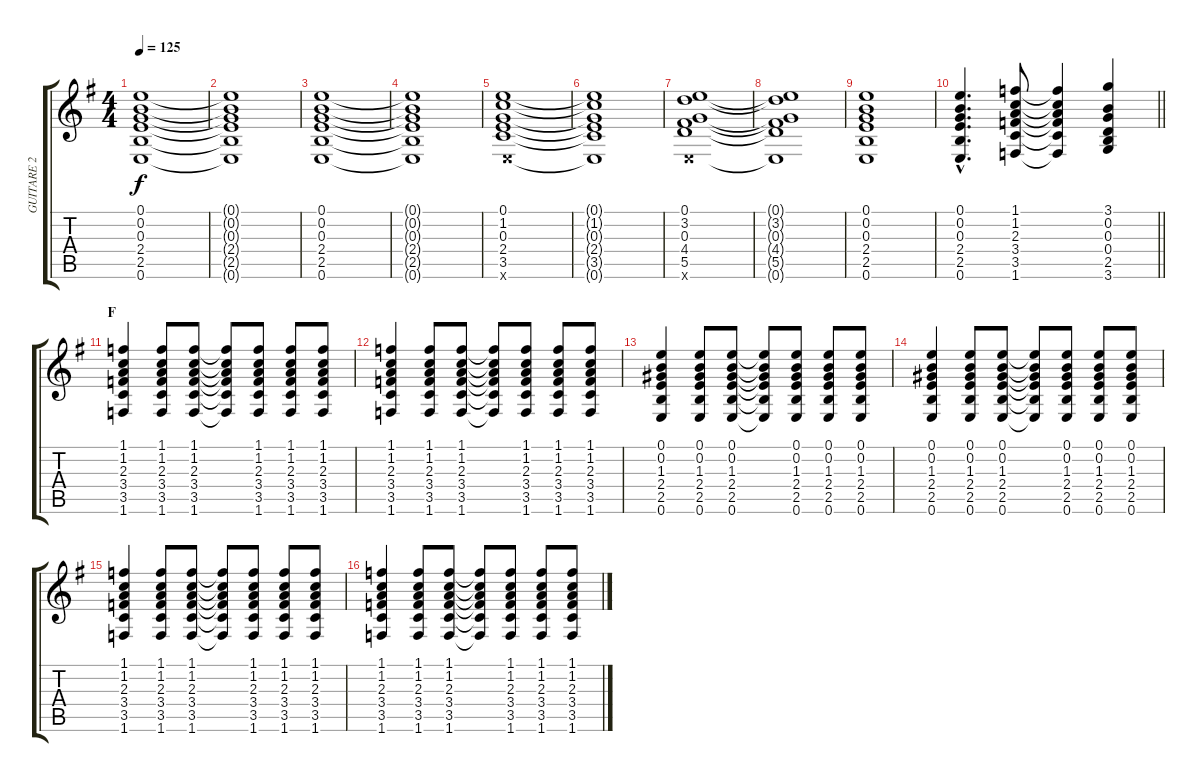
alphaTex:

\track ("GUITARE 2" "GUITARE 2") {instrument acousticguitarsteel}
\staff {score tabs}
\tuning (E4 B3 G3 D3 A2 E2) {hide}
\ts (4 4)
\tempo 125
\clef g2
\ks g
(0.1 0.2 0.3 2.4 2.5 0.6).1{dy f} |
(0.1{t} 0.2{t} 0.3{t} 2.4{t} 2.5{t} 0.6{t}).1 |
(0.1 0.2 0.3 2.4 2.5 0.6).1{volume 10 balance 8 instrument acousticguitarsteel} |
(0.1{t} 0.2{t} 0.3{t} 2.4{t} 2.5{t} 0.6{t}).1 |
(0.1 1.2 0.3 2.4 3.5 0.6{x}).1 |
(0.1{t} 1.2{t} 0.3{t} 2.4{t} 3.5{t} 0.6{t}).1 |
(0.1 3.2 0.3 4.4 5.5 0.6{x}).1 |
(0.1{t} 3.2{t} 0.3{t} 4.4{t} 5.5{t} 0.6{t}).1 |
(0.1 0.2 0.3 2.4 2.5 0.6).1 |
\barLineRight lightlight
(0.1{hac} 0.2{hac} 0.3{hac} 2.4{hac} 2.5{hac} 0.6{hac}).4{d} (1.1 1.2 2.3 3.4 3.5 1.6).8 (1.1{t} 1.2{t} 2.3{t} 3.4{t} 3.5{t} 1.6{t}).4 (3.1 0.2 0.3 0.4 2.5 3.6).4 |
\section ("" "F")
(1.1 1.2 2.3 3.4 3.5 1.6).4 (1.1 1.2 2.3 3.4 3.5 1.6).8 (1.1 1.2 2.3 3.4 3.5 1.6).8 (1.1{t} 1.2{t} 2.3{t} 3.4{t} 3.5{t} 1.6{t}).8 (1.1 1.2 2.3 3.4 3.5 1.6).8 (1.1 1.2 2.3 3.4 3.5 1.6).8 (1.1 1.2 2.3 3.4 3.5 1.6).8 |
(1.1 1.2 2.3 3.4 3.5 1.6).4 (1.1 1.2 2.3 3.4 3.5 1.6).8 (1.1 1.2 2.3 3.4 3.5 1.6).8 (1.1{t} 1.2{t} 2.3{t} 3.4{t} 3.5{t} 1.6{t}).8 (1.1 1.2 2.3 3.4 3.5 1.6).8 (1.1 1.2 2.3 3.4 3.5 1.6).8 (1.1 1.2 2.3 3.4 3.5 1.6).8 |
(0.1 0.2 1.3 2.4 2.5 0.6).4 (0.1 0.2 1.3 2.4 2.5 0.6).8 (0.1 0.2 1.3 2.4 2.5 0.6).8 (0.1{t} 0.2{t} 1.3{t} 2.4{t} 2.5{t} 0.6{t}).8 (0.1 0.2 1.3 2.4 2.5 0.6).8 (0.1 0.2 1.3 2.4 2.5 0.6).8 (0.1 0.2 1.3 2.4 2.5 0.6).8 |
(0.1 0.2 1.3 2.4 2.5 0.6).4 (0.1 0.2 1.3 2.4 2.5 0.6).8 (0.1 0.2 1.3 2.4 2.5 0.6).8 (0.1{t} 0.2{t} 1.3{t} 2.4{t} 2.5{t} 0.6{t}).8 (0.1 0.2 1.3 2.4 2.5 0.6).8 (0.1 0.2 1.3 2.4 2.5 0.6).8 (0.1 0.2 1.3 2.4 2.5 0.6).8 |
(1.1 1.2 2.3 3.4 3.5 1.6).4 (1.1 1.2 2.3 3.4 3.5 1.6).8 (1.1 1.2 2.3 3.4 3.5 1.6).8 (1.1{t} 1.2{t} 2.3{t} 3.4{t} 3.5{t} 1.6{t}).8 (1.1 1.2 2.3 3.4 3.5 1.6).8 (1.1 1.2 2.3 3.4 3.5 1.6).8 (1.1 1.2 2.3 3.4 3.5 1.6).8 |
(1.1 1.2 2.3 3.4 3.5 1.6).4 (1.1 1.2 2.3 3.4 3.5 1.6).8 (1.1 1.2 2.3 3.4 3.5 1.6).8 (1.1{t} 1.2{t} 2.3{t} 3.4{t} 3.5{t} 1.6{t}).8 (1.1 1.2 2.3 3.4 3.5 1.6).8 (1.1 1.2 2.3 3.4 3.5 1.6).8 (1.1 1.2 2.3 3.4 3.5 1.6).8
